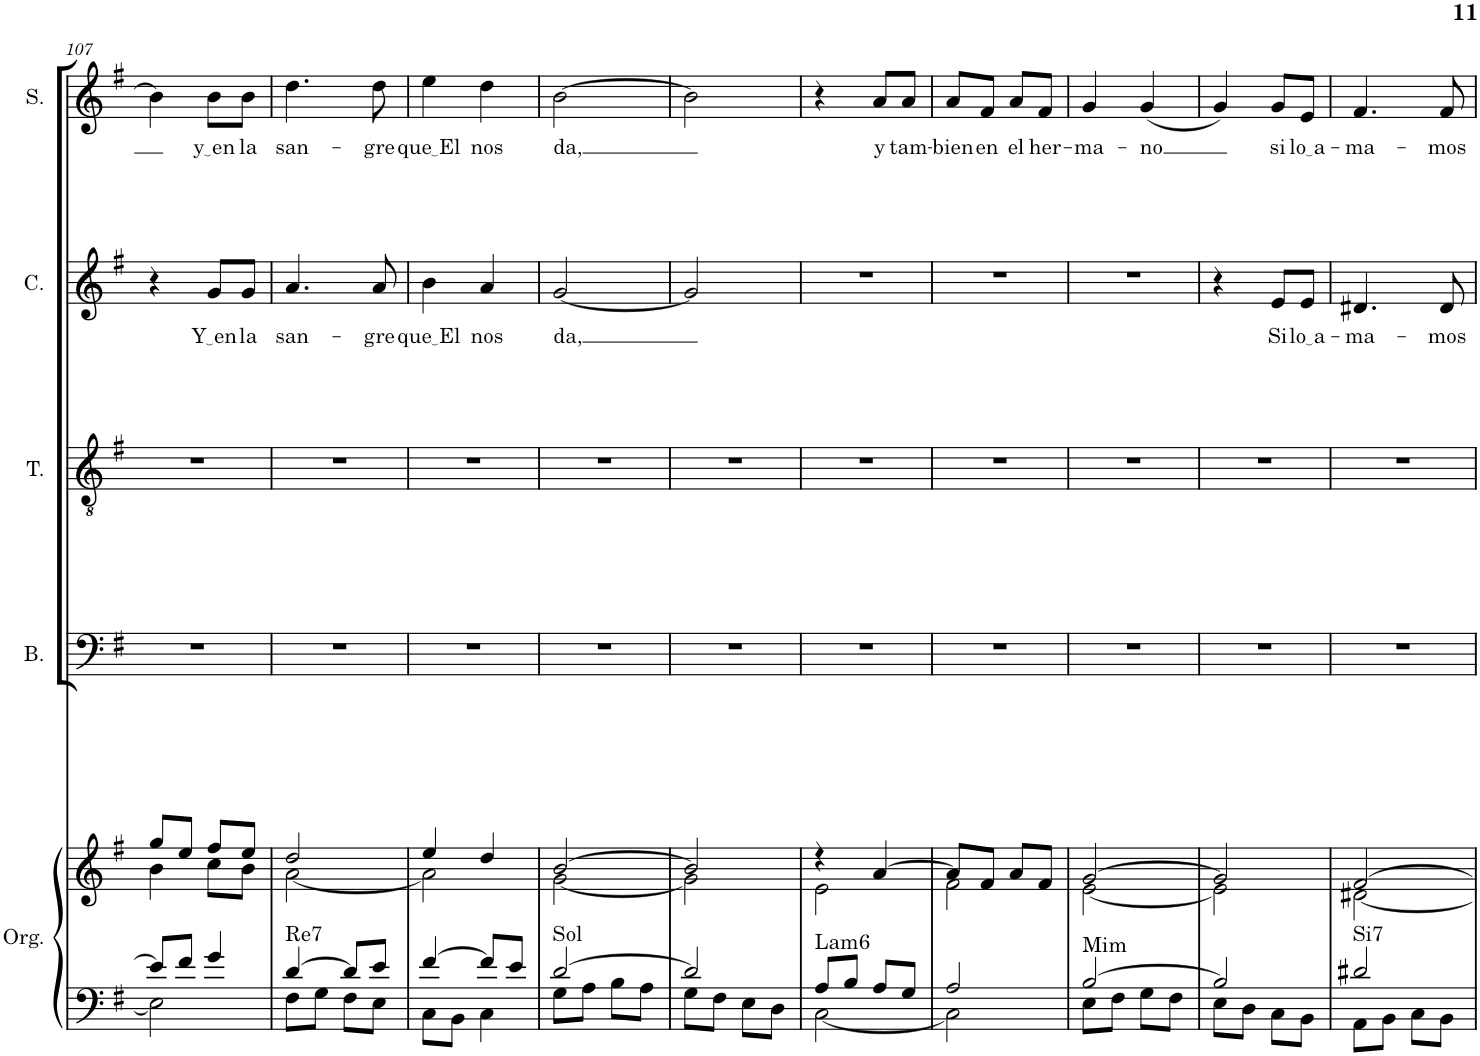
**kern	**kern	**harte	**kern	**kern	**kern	**text	**kern	**text
*part5	*part5	*part5	*part4	*part3	*part2	*part2	*part1	*part1
*staff6	*staff5	*	*staff4	*staff3	*staff2	*staff2	*staff1	*staff1
*I"Órgano	*	*	*I"Bajo	*I"Tenor	*I"Contralto	*	*I"Soprano	*
*	*	*	*I'B.	*I'T.	*I'C.	*	*I'S.	*
!!LO:PB:g=z
*clefF4	*clefG2	*	*clefF4	*clefGv2	*clefG2	*	*clefG2	*
*k[f#]	*k[f#]	*	*k[f#]	*k[f#]	*k[f#]	*	*k[f#]	*
*M2/4	*M2/4	*	*M2/4	*M2/4	*M2/4	*	*M2/4	*
=107	=107	=107	=107	=107	=107	=107	=107	=107
*^	*^	*	*	*	*	*	*	*
8e/L]	2E\]	8gg/L	4b\	.	2r	2r	4r	.	4b\]	.
8f#/J	.	8ee/J	.	.	.	.	.	.	.	.
!	!	!	!	!	!	!	!	!LO:LY:b	!	!LO:LY:b
4g/	.	8ff#/L	8cc\L	.	.	.	8g/L	Y en	8b\L	y en
!	!	!	!	!	!	!	!	!LO:LY:b	!	!LO:LY:b
.	.	8ee/J	8b\J	.	.	.	8g/J	la	8b\J	la
=108	=108	=108	=108	=108	=108	=108	=108	=108	=108	=108
!	!	!	!	!LO:H:kt=Re7	!	!	!	!LO:LY:b	!	!LO:LY:b
[4d/	8F#\L	2dd/	[2a\	N	2r	2r	4.a/	san-	4.dd\	san-
.	8G\J	.	.	.	.	.	.	.	.	.
8d/L]	8F#\L	.	.	.	.	.	.	.	.	.
!	!	!	!	!	!	!	!	!LO:LY:b	!	!LO:LY:b
8e/J	8E\J	.	.	.	.	.	8a/	-gre	8dd\	-gre
=109	=109	=109	=109	=109	=109	=109	=109	=109	=109	=109
!	!	!	!	!	!	!	!	!LO:LY:b	!	!LO:LY:b
[4f#/	8C\L	4ee/	2a\]	.	2r	2r	4b\	que El	4ee\	que El
.	8BB\J	.	.	.	.	.	.	.	.	.
!	!	!	!	!	!	!	!	!LO:LY:b	!	!LO:LY:b
8f#/L]	4C\	4dd/	.	.	.	.	4a/	nos	4dd\	nos
8e/J	.	.	.	.	.	.	.	.	.	.
=110	=110	=110	=110	=110	=110	=110	=110	=110	=110	=110
!	!	!	!	!LO:H:kt=Sol	!	!	!	!LO:LY:b	!	!LO:LY:b
[2d/	8G\L	[2b/	[2g\	N	2r	2r	[2g/	da,	[2b\	da,
.	8A\J	.	.	.	.	.	.	.	.	.
.	8B\L	.	.	.	.	.	.	.	.	.
.	8A\J	.	.	.	.	.	.	.	.	.
=111	=111	=111	=111	=111	=111	=111	=111	=111	=111	=111
2d/]	8G\L	2b/]	2g\]	.	2r	2r	2g/]	.	2b\]	.
.	8F#\J	.	.	.	.	.	.	.	.	.
.	8E\L	.	.	.	.	.	.	.	.	.
.	8D\J	.	.	.	.	.	.	.	.	.
=112	=112	=112	=112	=112	=112	=112	=112	=112	=112	=112
!	!	!	!	!LO:H:kt=Lam6	!	!	!	!	!	!
8A/L	[2C\	4r	2e\	N	2r	2r	2r	.	4r	.
8B/J	.	.	.	.	.	.	.	.	.	.
!	!	!	!	!	!	!	!	!	!	!LO:LY:b
8A/L	.	[4a/	.	.	.	.	.	.	8a/L	y
!	!	!	!	!	!	!	!	!	!	!LO:LY:b
8G/J	.	.	.	.	.	.	.	.	8a/J	tam-
=113	=113	=113	=113	=113	=113	=113	=113	=113	=113	=113
!	!	!	!	!	!	!	!	!	!	!LO:LY:b
2A/	2C\]	8a/L]	2f#\	.	2r	2r	2r	.	8a/L	-bien
!	!	!	!	!	!	!	!	!	!	!LO:LY:b
.	.	8f#/J	.	.	.	.	.	.	8f#/J	en
!	!	!	!	!	!	!	!	!	!	!LO:LY:b
.	.	8a/L	.	.	.	.	.	.	8a/L	el
!	!	!	!	!	!	!	!	!	!	!LO:LY:b
.	.	8f#/J	.	.	.	.	.	.	8f#/J	her-
=114	=114	=114	=114	=114	=114	=114	=114	=114	=114	=114
!	!	!	!	!LO:H:kt=Mim	!	!	!	!	!	!LO:LY:b
[2B/	8E\L	[2g/	[2e\	N	2r	2r	2r	.	4g/	-ma-
.	8F#\J	.	.	.	.	.	.	.	.	.
!	!	!	!	!	!	!	!	!	!	!LO:LY:b
.	8G\L	.	.	.	.	.	.	.	(4g/	-no
.	8F#\J	.	.	.	.	.	.	.	.	.
=115	=115	=115	=115	=115	=115	=115	=115	=115	=115	=115
2B/]	8E\L	2g/]	2e\]	.	2r	2r	4r	.	4g/)	.
.	8D\J	.	.	.	.	.	.	.	.	.
!	!	!	!	!	!	!	!	!LO:LY:b	!	!LO:LY:b
.	8C\L	.	.	.	.	.	8e/L	Si	8g/L	si
!	!	!	!	!	!	!	!	!LO:LY:b	!	!LO:LY:b
.	8BB\J	.	.	.	.	.	8e/J	lo a	8e/J	lo a
=116	=116	=116	=116	=116	=116	=116	=116	=116	=116	=116
!	!	!	!	!LO:H:kt=Si7	!	!	!	!LO:LY:b	!	!LO:LY:b
2d#X/	8AA\L	[2f#/	[2d#X\	N	2r	2r	4.d#X/	-ma-	4.f#/	-ma-
.	8BB\J	.	.	.	.	.	.	.	.	.
.	8C\L	.	.	.	.	.	.	.	.	.
!	!	!	!	!	!	!	!	!LO:LY:b	!	!LO:LY:b
.	8BB\J	.	.	.	.	.	8d#/	-mos	8f#/	-mos
*v	*v	*	*	*	*	*	*	*	*	*
*	*v	*v	*	*	*	*	*	*	*
=	=	=	=	=	=	=	=	=
*-	*-	*-	*-	*-	*-	*-	*-	*-
